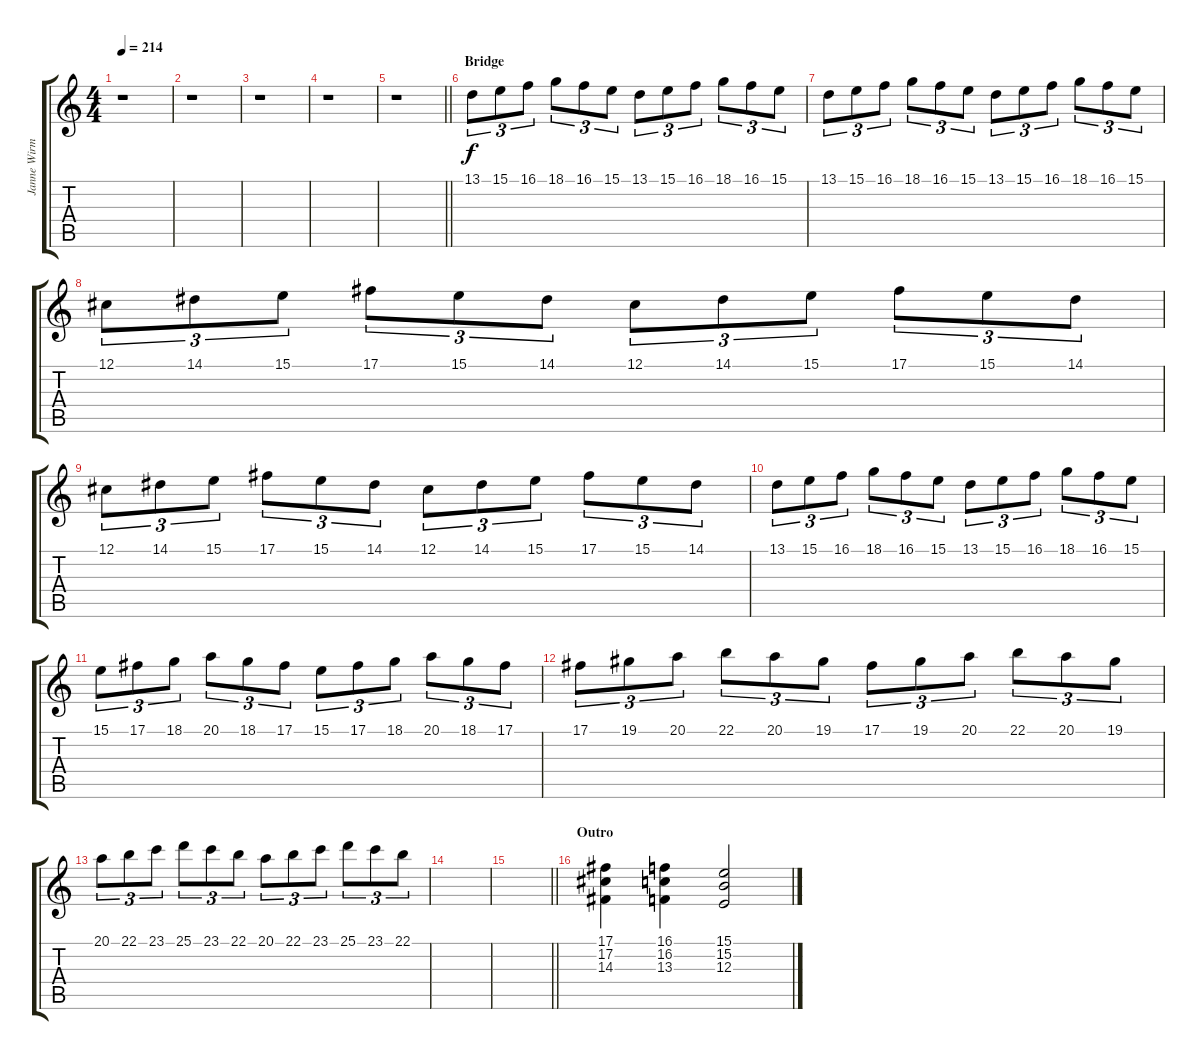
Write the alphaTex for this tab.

\track ("Janne Wirman" "Janne Wirm") {instrument vibraphone}
\staff {score tabs}
\tuning (Db4 Ab3 E3 B2 Gb2 Db2) {hide}
\ts (4 4)
\tempo 214
\clef g2
\ks c
r.1{dy f} |
r.1 |
r.1 |
r.1 |
\barLineRight lightlight
r.1 |
\section ("" "Bridge")
13.1.8{tu (3 2) volume 8 instrument vibraphone} 15.1.8{tu (3 2)} 16.1.8{tu (3 2)} 18.1.8{tu (3 2)} 16.1.8{tu (3 2)} 15.1.8{tu (3 2)} 13.1.8{tu (3 2)} 15.1.8{tu (3 2)} 16.1.8{tu (3 2)} 18.1.8{tu (3 2)} 16.1.8{tu (3 2)} 15.1.8{tu (3 2)} |
13.1.8{tu (3 2)} 15.1.8{tu (3 2)} 16.1.8{tu (3 2)} 18.1.8{tu (3 2)} 16.1.8{tu (3 2)} 15.1.8{tu (3 2)} 13.1.8{tu (3 2)} 15.1.8{tu (3 2)} 16.1.8{tu (3 2)} 18.1.8{tu (3 2)} 16.1.8{tu (3 2)} 15.1.8{tu (3 2)} |
12.1.8{tu (3 2) volume 8} 14.1.8{tu (3 2)} 15.1.8{tu (3 2)} 17.1.8{tu (3 2)} 15.1.8{tu (3 2)} 14.1.8{tu (3 2)} 12.1.8{tu (3 2)} 14.1.8{tu (3 2)} 15.1.8{tu (3 2)} 17.1.8{tu (3 2)} 15.1.8{tu (3 2)} 14.1.8{tu (3 2)} |
12.1.8{tu (3 2)} 14.1.8{tu (3 2)} 15.1.8{tu (3 2)} 17.1.8{tu (3 2)} 15.1.8{tu (3 2)} 14.1.8{tu (3 2)} 12.1.8{tu (3 2)} 14.1.8{tu (3 2)} 15.1.8{tu (3 2)} 17.1.8{tu (3 2)} 15.1.8{tu (3 2)} 14.1.8{tu (3 2)} |
13.1.8{tu (3 2) volume 9 instrument vibraphone} 15.1.8{tu (3 2)} 16.1.8{tu (3 2)} 18.1.8{tu (3 2)} 16.1.8{tu (3 2)} 15.1.8{tu (3 2)} 13.1.8{tu (3 2)} 15.1.8{tu (3 2)} 16.1.8{tu (3 2)} 18.1.8{tu (3 2)} 16.1.8{tu (3 2)} 15.1.8{tu (3 2)} |
15.1.8{tu (3 2)} 17.1.8{tu (3 2)} 18.1.8{tu (3 2)} 20.1.8{tu (3 2)} 18.1.8{tu (3 2)} 17.1.8{tu (3 2)} 15.1.8{tu (3 2)} 17.1.8{tu (3 2)} 18.1.8{tu (3 2)} 20.1.8{tu (3 2)} 18.1.8{tu (3 2)} 17.1.8{tu (3 2)} |
17.1.8{tu (3 2) volume 8} 19.1.8{tu (3 2)} 20.1.8{tu (3 2)} 22.1.8{tu (3 2)} 20.1.8{tu (3 2)} 19.1.8{tu (3 2)} 17.1.8{tu (3 2)} 19.1.8{tu (3 2)} 20.1.8{tu (3 2)} 22.1.8{tu (3 2)} 20.1.8{tu (3 2)} 19.1.8{tu (3 2)} |
20.1.8{tu (3 2)} 22.1.8{tu (3 2)} 23.1.8{tu (3 2)} 25.1.8{tu (3 2)} 23.1.8{tu (3 2)} 22.1.8{tu (3 2)} 20.1.8{tu (3 2)} 22.1.8{tu (3 2)} 23.1.8{tu (3 2)} 25.1.8{tu (3 2)} 23.1.8{tu (3 2)} 22.1.8{tu (3 2)} |
|
\barLineRight lightlight
|
\section ("" "Outro")
(17.1 17.2 14.3).4{volume 12 instrument choiraahs} (16.1 16.2 13.3).4 (15.1 15.2 12.3).2
